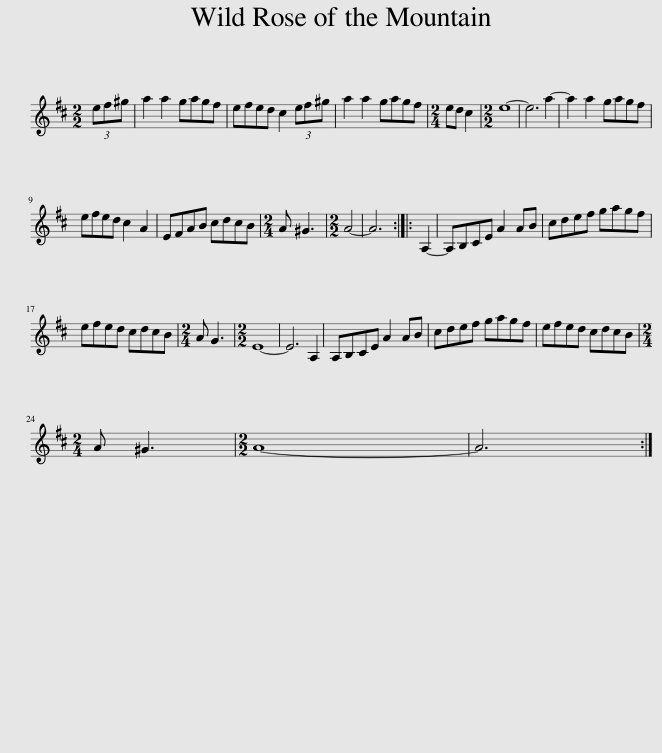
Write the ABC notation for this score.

X:1
L:1/8
M:2/2
I:linebreak $
K:D
V:1 treble
V:1
 (3ef^g | a2 a2 gagf | efed c2 (3ef^g | a2 a2 gagf |[M:2/4] ed c2 | %5
[M:2/2] e8- | e6 a2- | a2 a2 gagf |$ efed c2 A2 | EFAB cdcB | %10
[M:2/4] A ^G3 |[M:2/2] A4- | A6 :: A,2- | A,B,CE A2 AB | %15
 cdef gagf |$ efed cdcB |[M:2/4] A G3 |[M:2/2] E8- | E6 A,2 | %20
 A,B,CE A2 AB | cdef gagf | efed cdcB |$[M:2/4] A ^G3 |[M:2/2] A8- | %25
 A6 :| %26
